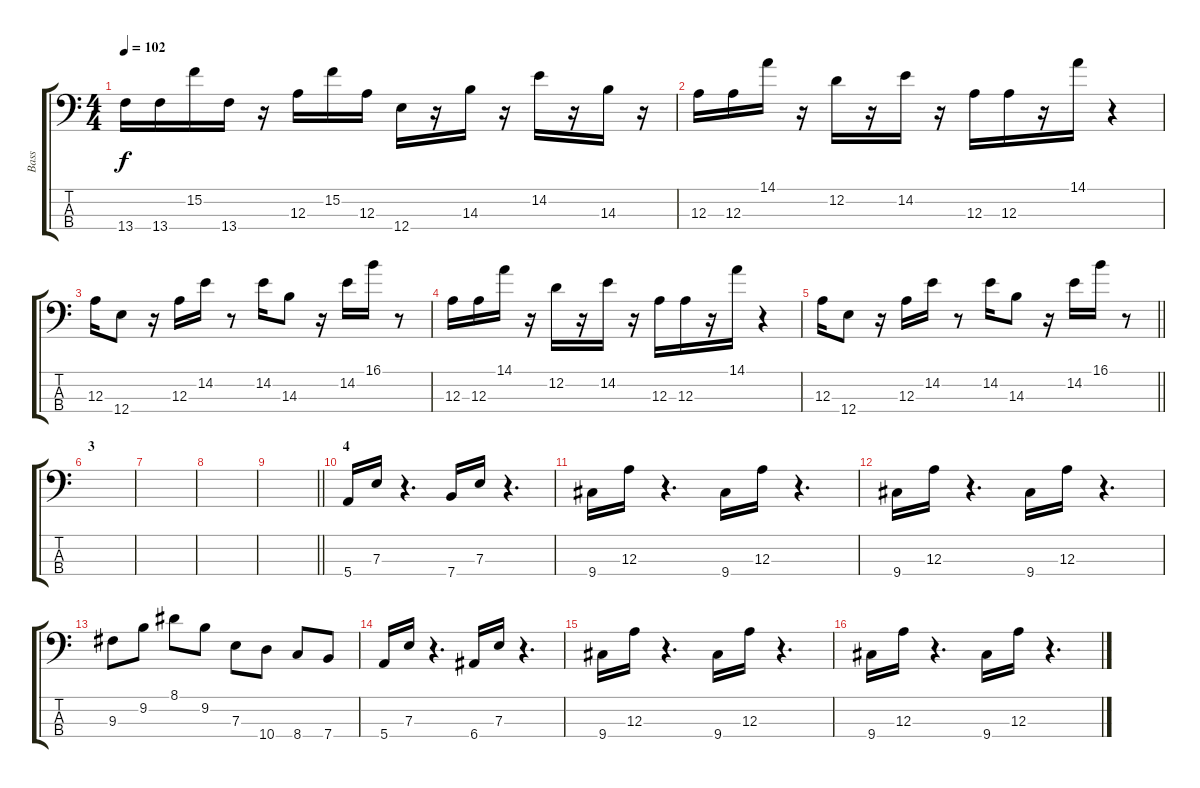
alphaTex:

\track ("Bass" "Bass") {instrument synthbass2}
\staff {score tabs}
\tuning (G2 D2 A1 E1) {hide}
\ts (4 4)
\tempo 102
\clef f4
\ks c
13.4.16{dy f} 13.4.16 15.2.16 13.4.16 r.16 12.3.16 15.2.16 12.3.16 12.4.16 r.16 14.3.16 r.16 14.2.16 r.16 14.3.16 r.16 |
12.3.16 12.3.16 14.1.16 r.16 12.2.16 r.16 14.2.16 r.16 12.3.16 12.3.16 r.16 14.1.16 r.4 |
12.3.16 12.4.8 r.16 12.3.16 14.2.16 r.8 14.2.16 14.3.8 r.16 14.2.16 16.1.16 r.8 |
12.3.16 12.3.16 14.1.16 r.16 12.2.16 r.16 14.2.16 r.16 12.3.16 12.3.16 r.16 14.1.16 r.4 |
\barLineRight lightlight
12.3.16 12.4.8 r.16 12.3.16 14.2.16 r.8 14.2.16 14.3.8 r.16 14.2.16 16.1.16 r.8 |
\section ("" "3")
|
|
|
\barLineRight lightlight
|
\section ("" "4")
5.4.16 7.3.16 r.4{d} 7.4.16 7.3.16 r.4{d} |
9.4.16 12.3.16 r.4{d} 9.4.16 12.3.16 r.4{d} |
9.4.16 12.3.16 r.4{d} 9.4.16 12.3.16 r.4{d} |
9.3.8 9.2.8 8.1.8 9.2.8 7.3.8 10.4.8 8.4.8 7.4.8 |
5.4.16 7.3.16 r.4{d} 6.4.16 7.3.16 r.4{d} |
9.4.16 12.3.16 r.4{d} 9.4.16 12.3.16 r.4{d} |
9.4.16 12.3.16 r.4{d} 9.4.16 12.3.16 r.4{d}
